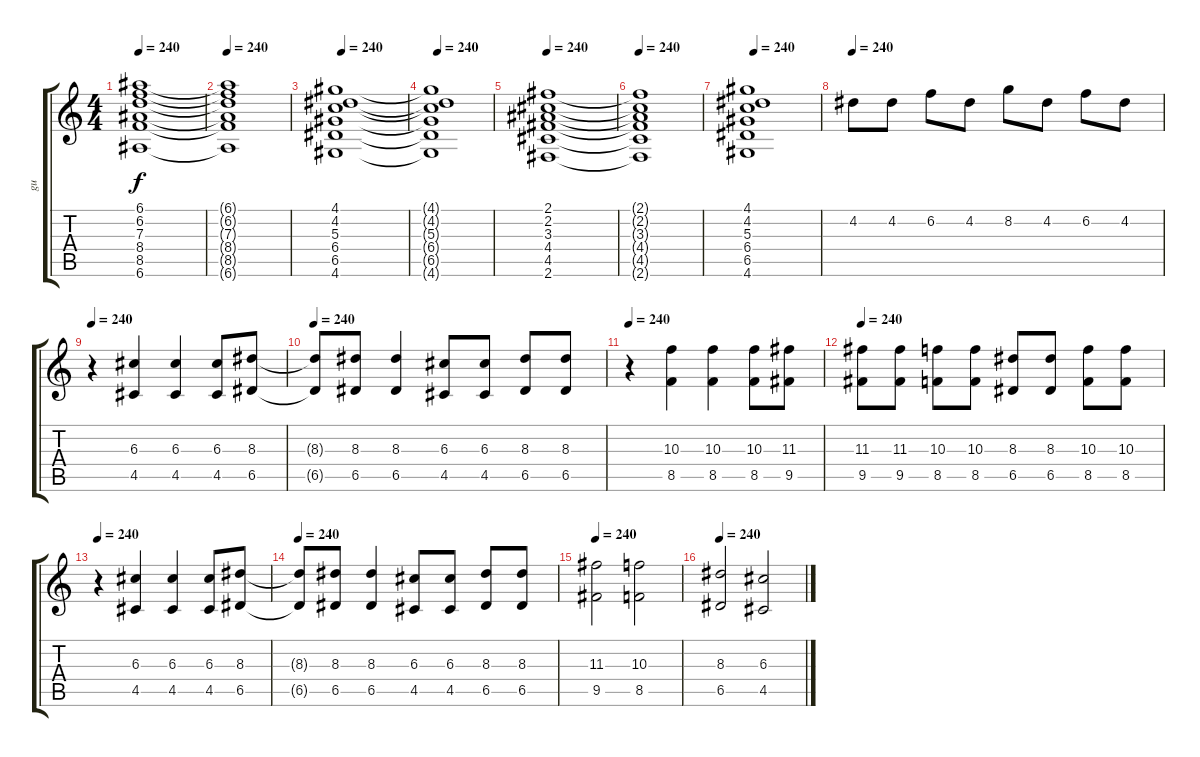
\track ("gu" "gu") {instrument distortionguitar}
\staff {score tabs}
\tuning (E4 B3 G3 D3 A2 E2) {hide}
\ts (4 4)
\tempo 240
\clef g2
\ks c
(6.1 6.2 7.3 8.4 8.5 6.6).1{dy f} |
\tempo 240
(6.1{t} 6.2{t} 7.3{t} 8.4{t} 8.5{t} 6.6{t}).1 |
\tempo 240
(4.1 4.2 5.3 6.4 6.5 4.6).1 |
\tempo 240
(4.1{t} 4.2{t} 5.3{t} 6.4{t} 6.5{t} 4.6{t}).1 |
\tempo 240
(2.1 2.2 3.3 4.4 4.5 2.6).1 |
\tempo 240
(2.1{t} 2.2{t} 3.3{t} 4.4{t} 4.5{t} 2.6{t}).1 |
\tempo 240
(4.1 4.2 5.3 6.4 6.5 4.6).1 |
\tempo 240
4.2.8 4.2.8 6.2.8 4.2.8 8.2.8 4.2.8 6.2.8 4.2.8 |
\tempo 240
r.4 (6.3 4.5).4 (6.3 4.5).4 (6.3 4.5).8 (8.3 6.5).8 |
\tempo 240
(8.3{t} 6.5{t}).8 (8.3 6.5).8 (8.3 6.5).4 (6.3 4.5).8 (6.3 4.5).8 (8.3 6.5).8 (8.3 6.5).8 |
\tempo 240
r.4 (10.3 8.5).4 (10.3 8.5).4 (10.3 8.5).8 (11.3 9.5).8 |
\tempo 240
(11.3 9.5).8 (11.3 9.5).8 (10.3 8.5).8 (10.3 8.5).8 (8.3 6.5).8 (8.3 6.5).8 (10.3 8.5).8 (10.3 8.5).8 |
\tempo 240
r.4 (6.3 4.5).4 (6.3 4.5).4 (6.3 4.5).8 (8.3 6.5).8 |
\tempo 240
(8.3{t} 6.5{t}).8 (8.3 6.5).8 (8.3 6.5).4 (6.3 4.5).8 (6.3 4.5).8 (8.3 6.5).8 (8.3 6.5).8 |
\tempo 240
(11.3 9.5).2 (10.3 8.5).2 |
\tempo 240
(8.3 6.5).2 (6.3 4.5).2
